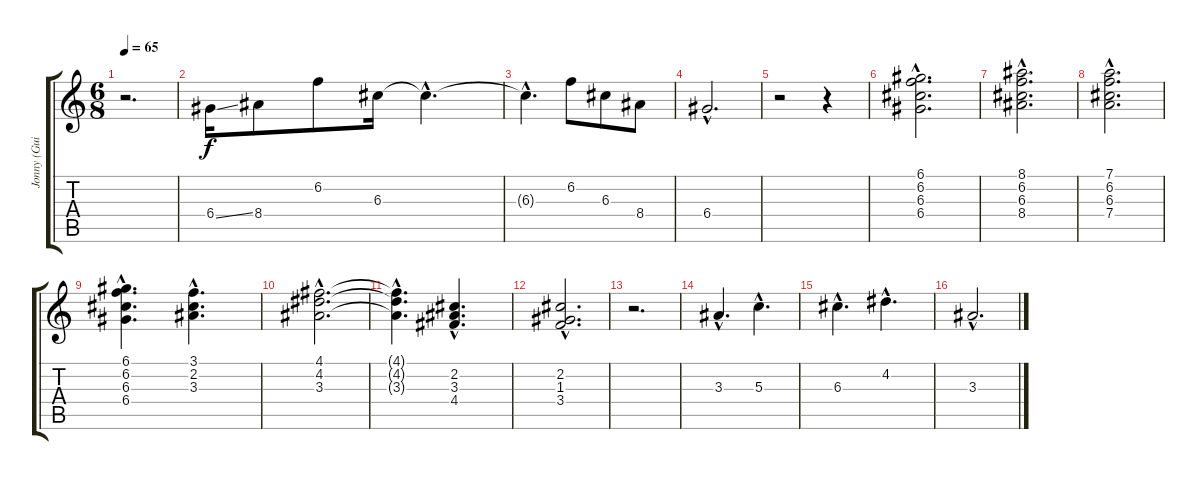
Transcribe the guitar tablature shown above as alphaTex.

\track ("Jonny (Guitar 2)" "Jonny (Gui") {instrument electricguitarjazz}
\staff {score tabs}
\tuning (D4 B3 G3 D3 A2 E2) {hide}
\ts (6 8)
\tempo 65
\clef g2
\ks c
r.2{d dy f} |
6.4{ss}.16 8.4.8 6.2.8 6.3.16 6.3{hac t}.4{d} |
6.3{hac t}.4{d} 6.2.8 6.3.8 8.4.8 |
6.4{hac}.2{d} |
r.2 r.4 |
(6.1{hac} 6.2{hac} 6.3{hac} 6.4{hac}).2{d volume 9} |
(8.1{hac} 6.2{hac} 6.3{hac} 8.4{hac}).2{d} |
(7.1{hac} 6.2{hac} 6.3{hac} 7.4{hac}).2{d} |
(6.1{hac} 6.2{hac} 6.3{hac} 6.4{hac}).4{d} (3.1{hac} 2.2{hac} 3.3{hac}).4{d} |
(4.1{hac} 4.2{hac} 3.3{hac}).2{d} |
(4.1{hac t} 4.2{hac t} 3.3{hac t}).4{d} (2.2{hac} 3.3{hac} 4.4{hac}).4{d} |
(2.2{hac} 1.3{hac} 3.4{hac}).2{d} |
r.2{d} |
3.3{hac}.4{d} 5.3{hac}.4{d} |
6.3{hac}.4{d} 4.2{hac}.4{d} |
3.3{hac}.2{d}
